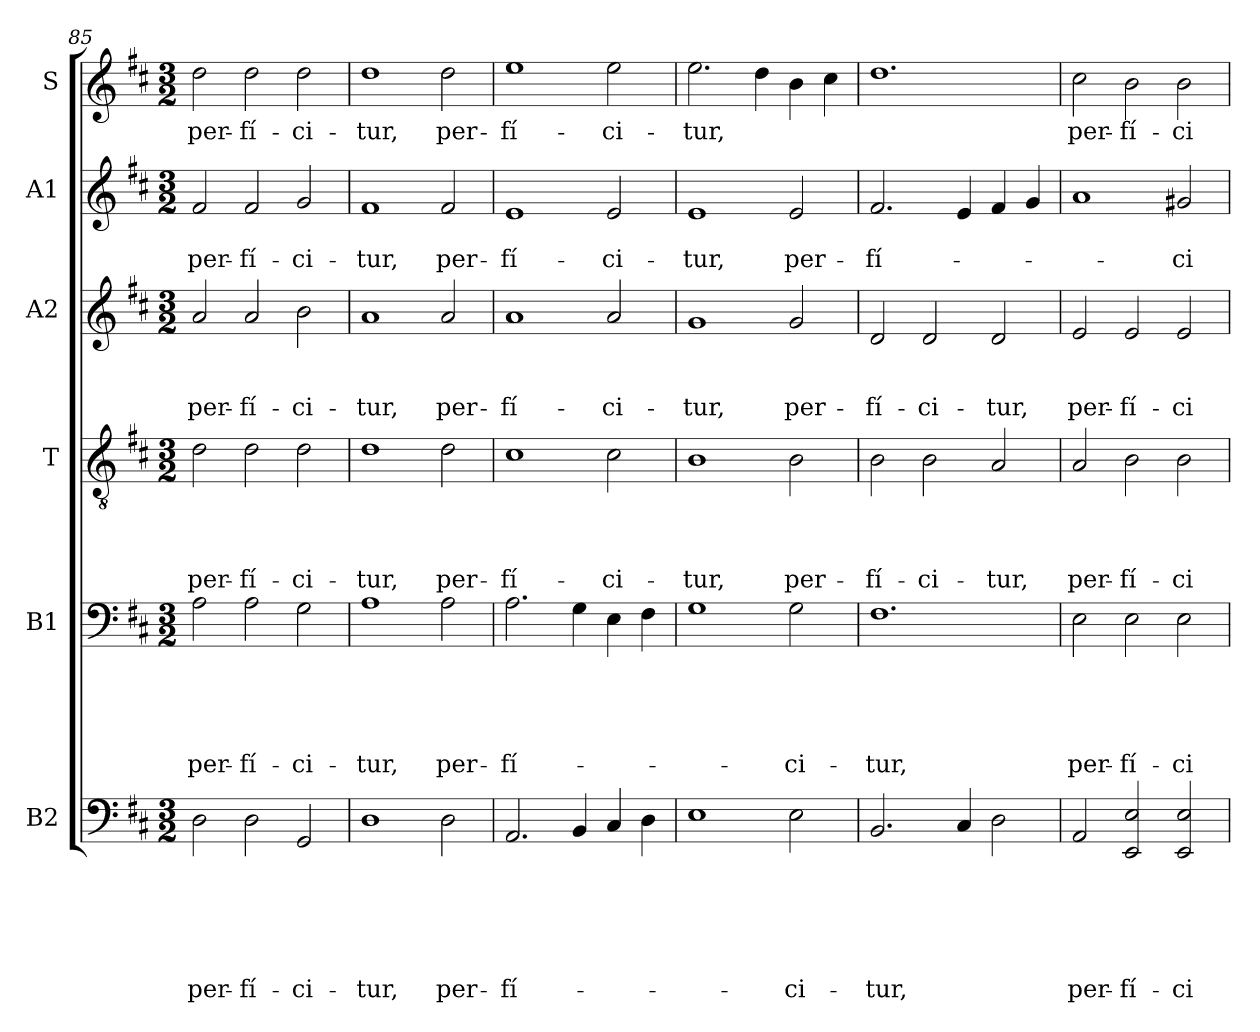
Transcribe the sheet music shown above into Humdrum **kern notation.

**kern	**text	**text	**text	**text	**text	**text	**kern	**text	**text	**text	**text	**text	**kern	**text	**text	**text	**text	**kern	**text	**text	**text	**kern	**text	**text	**kern	**text
*part6	*part6	*part6	*part6	*part6	*part6	*part6	*part5	*part5	*part5	*part5	*part5	*part5	*part4	*part4	*part4	*part4	*part4	*part3	*part3	*part3	*part3	*part2	*part2	*part2	*part1	*part1
*staff6	*staff6	*staff6	*staff6	*staff6	*staff6	*staff6	*staff5	*staff5	*staff5	*staff5	*staff5	*staff5	*staff4	*staff4	*staff4	*staff4	*staff4	*staff3	*staff3	*staff3	*staff3	*staff2	*staff2	*staff2	*staff1	*staff1
*I"B2	*	*	*	*	*	*	*I"B1	*	*	*	*	*	*I"T	*	*	*	*	*I"A2	*	*	*	*I"A1	*	*	*I"S	*
!!LO:PB:g=z
*clefF4	*	*	*	*	*	*	*clefF4	*	*	*	*	*	*clefGv2	*	*	*	*	*clefG2	*	*	*	*clefG2	*	*	*clefG2	*
*k[f#c#]	*	*	*	*	*	*	*k[f#c#]	*	*	*	*	*	*k[f#c#]	*	*	*	*	*k[f#c#]	*	*	*	*k[f#c#]	*	*	*k[f#c#]	*
*D:	*	*	*	*	*	*	*D:	*	*	*	*	*	*D:	*	*	*	*	*D:	*	*	*	*D:	*	*	*D:	*
*M3/2	*	*	*	*	*	*	*M3/2	*	*	*	*	*	*M3/2	*	*	*	*	*M3/2	*	*	*	*M3/2	*	*	*M3/2	*
*Xtuplet	*	*	*	*	*	*	*	*	*	*	*	*	*	*	*	*	*	*	*	*	*	*	*	*	*	*
=85	=85	=85	=85	=85	=85	=85	=85	=85	=85	=85	=85	=85	=85	=85	=85	=85	=85	=85	=85	=85	=85	=85	=85	=85	=85	=85
!	!	!	!	!	!	!LO:LY:b	!	!	!	!	!	!	!	!	!	!	!	!	!	!	!	!	!	!	!	!
*	*	*	*	*	*	*	*Xtuplet	*	*	*	*	*	*	*	*	*	*	*	*	*	*	*	*	*	*	*
!	!	!	!	!	!	!	!	!	!	!	!	!LO:LY:b	!	!	!	!	!	!	!	!	!	!	!	!	!	!
*	*	*	*	*	*	*	*	*	*	*	*	*	*Xtuplet	*	*	*	*	*	*	*	*	*	*	*	*	*
!	!	!	!	!	!	!	!	!	!	!	!	!	!	!	!	!	!LO:LY:b	!	!	!	!	!	!	!	!	!
*	*	*	*	*	*	*	*	*	*	*	*	*	*	*	*	*	*	*Xtuplet	*	*	*	*	*	*	*	*
!	!	!	!	!	!	!	!	!	!	!	!	!	!	!	!	!	!	!	!	!	!LO:LY:b	!	!	!	!	!
*	*	*	*	*	*	*	*	*	*	*	*	*	*	*	*	*	*	*	*	*	*	*Xtuplet	*	*	*	*
!	!	!	!	!	!	!	!	!	!	!	!	!	!	!	!	!	!	!	!	!	!	!	!	!LO:LY:b	!	!
*	*	*	*	*	*	*	*	*	*	*	*	*	*	*	*	*	*	*	*	*	*	*	*	*	*Xtuplet	*
!	!	!	!	!	!	!	!	!	!	!	!	!	!	!	!	!	!	!	!	!	!	!	!	!	!	!LO:LY:b
3D\	.	.	.	.	.	per-	3A\	.	.	.	.	per-	3d\	.	.	.	per-	3a/	.	.	per-	3f#/	.	per-	3dd\	per-
!	!	!	!	!	!	!LO:LY:b	!	!	!	!	!	!LO:LY:b	!	!	!	!	!LO:LY:b	!	!	!	!LO:LY:b	!	!	!LO:LY:b	!	!LO:LY:b
3D\	.	.	.	.	.	-fí-	3A\	.	.	.	.	-fí-	3d\	.	.	.	-fí-	3a/	.	.	-fí-	3f#/	.	-fí-	3dd\	-fí-
!	!	!	!	!	!	!LO:LY:b	!	!	!	!	!	!LO:LY:b	!	!	!	!	!LO:LY:b	!	!	!	!LO:LY:b	!	!	!LO:LY:b	!	!LO:LY:b
3GG/	.	.	.	.	.	-ci-	3G\	.	.	.	.	-ci-	3d\	.	.	.	-ci-	3b\	.	.	-ci-	3g/	.	-ci-	3dd\	-ci-
=86	=86	=86	=86	=86	=86	=86	=86	=86	=86	=86	=86	=86	=86	=86	=86	=86	=86	=86	=86	=86	=86	=86	=86	=86	=86	=86
!	!	!	!	!	!	!LO:LY:b	!	!	!	!	!	!LO:LY:b	!	!	!	!	!LO:LY:b	!	!	!	!LO:LY:b	!	!	!LO:LY:b	!	!LO:LY:b
3%2D	.	.	.	.	.	-tur,	3%2A	.	.	.	.	-tur,	3%2d	.	.	.	-tur,	3%2a	.	.	-tur,	3%2f#	.	-tur,	3%2dd	-tur,
!	!	!	!	!	!	!LO:LY:b	!	!	!	!	!	!LO:LY:b	!	!	!	!	!LO:LY:b	!	!	!	!LO:LY:b	!	!	!LO:LY:b	!	!LO:LY:b
3D\	.	.	.	.	.	per-	3A\	.	.	.	.	per-	3d\	.	.	.	per-	3a/	.	.	per-	3f#/	.	per-	3dd\	per-
=87	=87	=87	=87	=87	=87	=87	=87	=87	=87	=87	=87	=87	=87	=87	=87	=87	=87	=87	=87	=87	=87	=87	=87	=87	=87	=87
!	!	!	!	!	!	!LO:LY:b	!	!	!	!	!	!LO:LY:b	!	!	!	!	!LO:LY:b	!	!	!	!LO:LY:b	!	!	!LO:LY:b	!	!LO:LY:b
3.AA/	.	.	.	.	.	-fí-	3.A\	.	.	.	.	-fí-	3%2c#	.	.	.	-fí-	3%2a	.	.	-fí-	3%2e	.	-fí-	3%2ee	-fí-
6BB/	.	.	.	.	.	.	6G\	.	.	.	.	.	.	.	.	.	.	.	.	.	.	.	.	.	.	.
!	!	!	!	!	!	!	!	!	!	!	!	!	!	!	!	!	!LO:LY:b	!	!	!	!LO:LY:b	!	!	!LO:LY:b	!	!LO:LY:b
6C#/	.	.	.	.	.	.	6E\	.	.	.	.	.	3c#\	.	.	.	-ci-	3a/	.	.	-ci-	3e/	.	-ci-	3ee\	-ci-
6D\	.	.	.	.	.	.	6F#\	.	.	.	.	.	.	.	.	.	.	.	.	.	.	.	.	.	.	.
=88	=88	=88	=88	=88	=88	=88	=88	=88	=88	=88	=88	=88	=88	=88	=88	=88	=88	=88	=88	=88	=88	=88	=88	=88	=88	=88
!	!	!	!	!	!	!	!	!	!	!	!	!	!	!	!	!	!LO:LY:b	!	!	!	!LO:LY:b	!	!	!LO:LY:b	!	!LO:LY:b
3%2E	.	.	.	.	.	.	3%2G	.	.	.	.	.	3%2B	.	.	.	-tur,	3%2g	.	.	-tur,	3%2e	.	-tur,	3.ee\	-tur,
.	.	.	.	.	.	.	.	.	.	.	.	.	.	.	.	.	.	.	.	.	.	.	.	.	6dd\	.
!	!	!	!	!	!	!LO:LY:b	!	!	!	!	!	!LO:LY:b	!	!	!	!	!LO:LY:b	!	!	!	!LO:LY:b	!	!	!LO:LY:b	!	!
3E\	.	.	.	.	.	-ci-	3G\	.	.	.	.	-ci-	3B\	.	.	.	per-	3g/	.	.	per-	3e/	.	per-	6b\	.
.	.	.	.	.	.	.	.	.	.	.	.	.	.	.	.	.	.	.	.	.	.	.	.	.	6cc#\	.
=89	=89	=89	=89	=89	=89	=89	=89	=89	=89	=89	=89	=89	=89	=89	=89	=89	=89	=89	=89	=89	=89	=89	=89	=89	=89	=89
!	!	!	!	!	!	!LO:LY:b	!	!	!	!	!	!LO:LY:b	!	!	!	!	!LO:LY:b	!	!	!	!LO:LY:b	!	!	!LO:LY:b	!	!
3.BB/	.	.	.	.	.	-tur,	3%2.F#	.	.	.	.	-tur,	3B\	.	.	.	-fí-	3d/	.	.	-fí-	3.f#/	.	-fí-	3%2.dd	.
!	!	!	!	!	!	!	!	!	!	!	!	!	!	!	!	!	!LO:LY:b	!	!	!	!LO:LY:b	!	!	!	!	!
.	.	.	.	.	.	.	.	.	.	.	.	.	3B\	.	.	.	-ci-	3d/	.	.	-ci-	.	.	.	.	.
6C#/	.	.	.	.	.	.	.	.	.	.	.	.	.	.	.	.	.	.	.	.	.	6e/	.	.	.	.
!	!	!	!	!	!	!	!	!	!	!	!	!	!	!	!	!	!LO:LY:b	!	!	!	!LO:LY:b	!	!	!	!	!
3D\	.	.	.	.	.	.	.	.	.	.	.	.	3A/	.	.	.	-tur,	3d/	.	.	-tur,	6f#/	.	.	.	.
.	.	.	.	.	.	.	.	.	.	.	.	.	.	.	.	.	.	.	.	.	.	6g/	.	.	.	.
=90	=90	=90	=90	=90	=90	=90	=90	=90	=90	=90	=90	=90	=90	=90	=90	=90	=90	=90	=90	=90	=90	=90	=90	=90	=90	=90
!	!	!	!	!	!	!LO:LY:b	!	!	!	!	!	!LO:LY:b	!	!	!	!	!LO:LY:b	!	!	!	!LO:LY:b	!	!	!	!	!LO:LY:b
3AA/	.	.	.	.	.	per-	3E\	.	.	.	.	per-	3A/	.	.	.	per-	3e/	.	.	per-	3%2a	.	.	3cc#\	per-
!	!	!	!	!	!	!LO:LY:b	!	!	!	!	!	!LO:LY:b	!	!	!	!	!LO:LY:b	!	!	!	!LO:LY:b	!	!	!	!	!LO:LY:b
3EE/ 3E/	.	.	.	.	.	-fí-	3E\	.	.	.	.	-fí-	3B\	.	.	.	-fí-	3e/	.	.	-fí-	.	.	.	3b\	-fí-
!	!	!	!	!	!	!LO:LY:b	!	!	!	!	!	!LO:LY:b	!	!	!	!	!LO:LY:b	!	!	!	!LO:LY:b	!	!	!LO:LY:b	!	!LO:LY:b
3EE/ 3E/	.	.	.	.	.	-ci-	3E\	.	.	.	.	-ci-	3B\	.	.	.	-ci-	3e/	.	.	-ci-	3g#X/	.	-ci-	3b\	-ci-
=	=	=	=	=	=	=	=	=	=	=	=	=	=	=	=	=	=	=	=	=	=	=	=	=	=	=
*-	*-	*-	*-	*-	*-	*-	*-	*-	*-	*-	*-	*-	*-	*-	*-	*-	*-	*-	*-	*-	*-	*-	*-	*-	*-	*-
